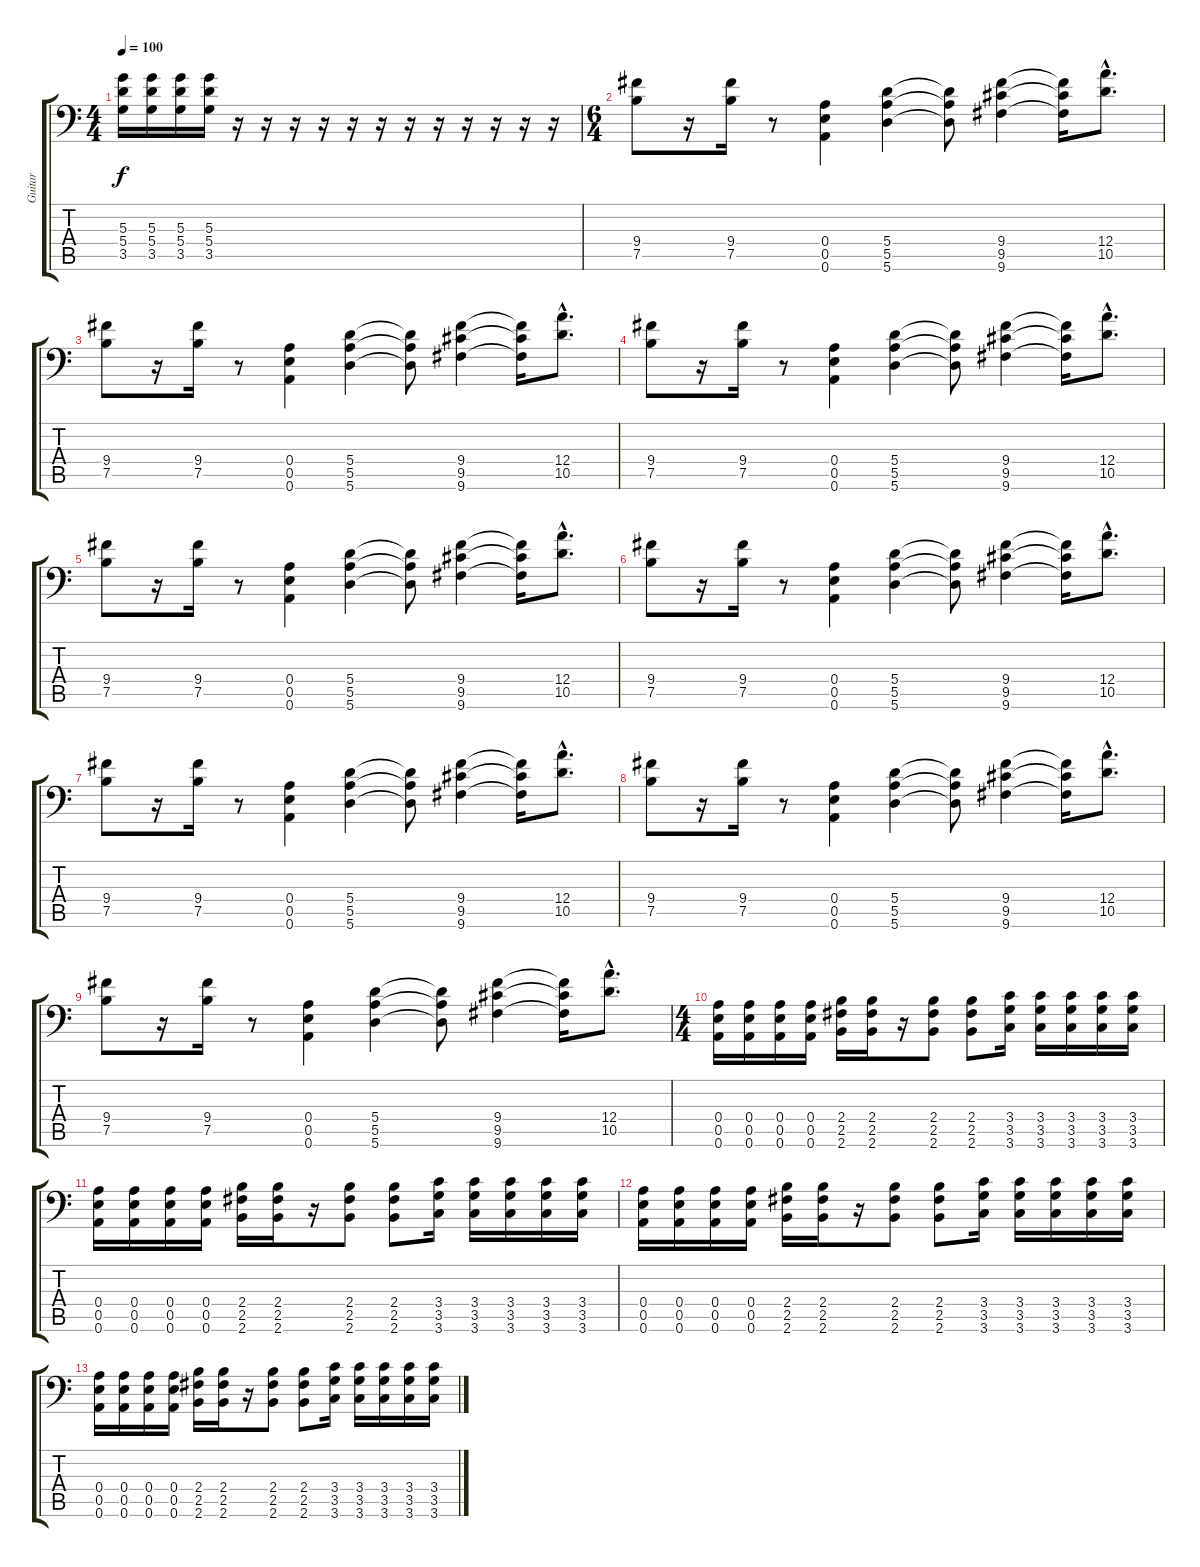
\track ("Guitar" "Guitar") {instrument distortionguitar}
\staff {score tabs}
\tuning (B3 G3 D3 A2 E2 A1) {hide}
\ts (4 4)
\tempo 100
\clef f4
\ks c
(5.3 5.4 3.5).16{dy f instrument distortionguitar} (5.3 5.4 3.5).16 (5.3 5.4 3.5).16 (5.3 5.4 3.5).16 r.16 r.16 r.16 r.16 r.16 r.16 r.16 r.16 r.16 r.16 r.16 r.16 |
\ts (6 4)
(9.4 7.5).8 r.16 (9.4 7.5).16 r.8 (0.4 0.5 0.6).4 (5.4 5.5 5.6).4 (5.4{t} 5.5{t} 5.6{t}).8 (9.4 9.5 9.6).4 (9.4{t} 9.5{t} 9.6{t}).16 (12.4{hac} 10.5{hac}).8{d} |
(9.4 7.5).8 r.16 (9.4 7.5).16 r.8 (0.4 0.5 0.6).4 (5.4 5.5 5.6).4 (5.4{t} 5.5{t} 5.6{t}).8 (9.4 9.5 9.6).4 (9.4{t} 9.5{t} 9.6{t}).16 (12.4{hac} 10.5{hac}).8{d} |
(9.4 7.5).8 r.16 (9.4 7.5).16 r.8 (0.4 0.5 0.6).4 (5.4 5.5 5.6).4 (5.4{t} 5.5{t} 5.6{t}).8 (9.4 9.5 9.6).4 (9.4{t} 9.5{t} 9.6{t}).16 (12.4{hac} 10.5{hac}).8{d} |
(9.4 7.5).8 r.16 (9.4 7.5).16 r.8 (0.4 0.5 0.6).4 (5.4 5.5 5.6).4 (5.4{t} 5.5{t} 5.6{t}).8 (9.4 9.5 9.6).4 (9.4{t} 9.5{t} 9.6{t}).16 (12.4{hac} 10.5{hac}).8{d} |
(9.4 7.5).8 r.16 (9.4 7.5).16 r.8 (0.4 0.5 0.6).4 (5.4 5.5 5.6).4 (5.4{t} 5.5{t} 5.6{t}).8 (9.4 9.5 9.6).4 (9.4{t} 9.5{t} 9.6{t}).16 (12.4{hac} 10.5{hac}).8{d} |
(9.4 7.5).8 r.16 (9.4 7.5).16 r.8 (0.4 0.5 0.6).4 (5.4 5.5 5.6).4 (5.4{t} 5.5{t} 5.6{t}).8 (9.4 9.5 9.6).4 (9.4{t} 9.5{t} 9.6{t}).16 (12.4{hac} 10.5{hac}).8{d} |
(9.4 7.5).8 r.16 (9.4 7.5).16 r.8 (0.4 0.5 0.6).4 (5.4 5.5 5.6).4 (5.4{t} 5.5{t} 5.6{t}).8 (9.4 9.5 9.6).4 (9.4{t} 9.5{t} 9.6{t}).16 (12.4{hac} 10.5{hac}).8{d} |
(9.4 7.5).8 r.16 (9.4 7.5).16 r.8 (0.4 0.5 0.6).4 (5.4 5.5 5.6).4 (5.4{t} 5.5{t} 5.6{t}).8 (9.4 9.5 9.6).4 (9.4{t} 9.5{t} 9.6{t}).16 (12.4{hac} 10.5{hac}).8{d} |
\ts (4 4)
(0.4 0.5 0.6).16 (0.4 0.5 0.6).16 (0.4 0.5 0.6).16 (0.4 0.5 0.6).16 (2.4 2.5 2.6).16 (2.4 2.5 2.6).16 r.16 (2.4 2.5 2.6).8 (2.4 2.5 2.6).8 (3.4 3.5 3.6).16 (3.4 3.5 3.6).16 (3.4 3.5 3.6).16 (3.4 3.5 3.6).16 (3.4 3.5 3.6).16 |
(0.4 0.5 0.6).16 (0.4 0.5 0.6).16 (0.4 0.5 0.6).16 (0.4 0.5 0.6).16 (2.4 2.5 2.6).16 (2.4 2.5 2.6).16 r.16 (2.4 2.5 2.6).8 (2.4 2.5 2.6).8 (3.4 3.5 3.6).16 (3.4 3.5 3.6).16 (3.4 3.5 3.6).16 (3.4 3.5 3.6).16 (3.4 3.5 3.6).16 |
(0.4 0.5 0.6).16 (0.4 0.5 0.6).16 (0.4 0.5 0.6).16 (0.4 0.5 0.6).16 (2.4 2.5 2.6).16 (2.4 2.5 2.6).16 r.16 (2.4 2.5 2.6).8 (2.4 2.5 2.6).8 (3.4 3.5 3.6).16 (3.4 3.5 3.6).16 (3.4 3.5 3.6).16 (3.4 3.5 3.6).16 (3.4 3.5 3.6).16 |
(0.4 0.5 0.6).16 (0.4 0.5 0.6).16 (0.4 0.5 0.6).16 (0.4 0.5 0.6).16 (2.4 2.5 2.6).16 (2.4 2.5 2.6).16 r.16 (2.4 2.5 2.6).8 (2.4 2.5 2.6).8 (3.4 3.5 3.6).16 (3.4 3.5 3.6).16 (3.4 3.5 3.6).16 (3.4 3.5 3.6).16 (3.4 3.5 3.6).16
